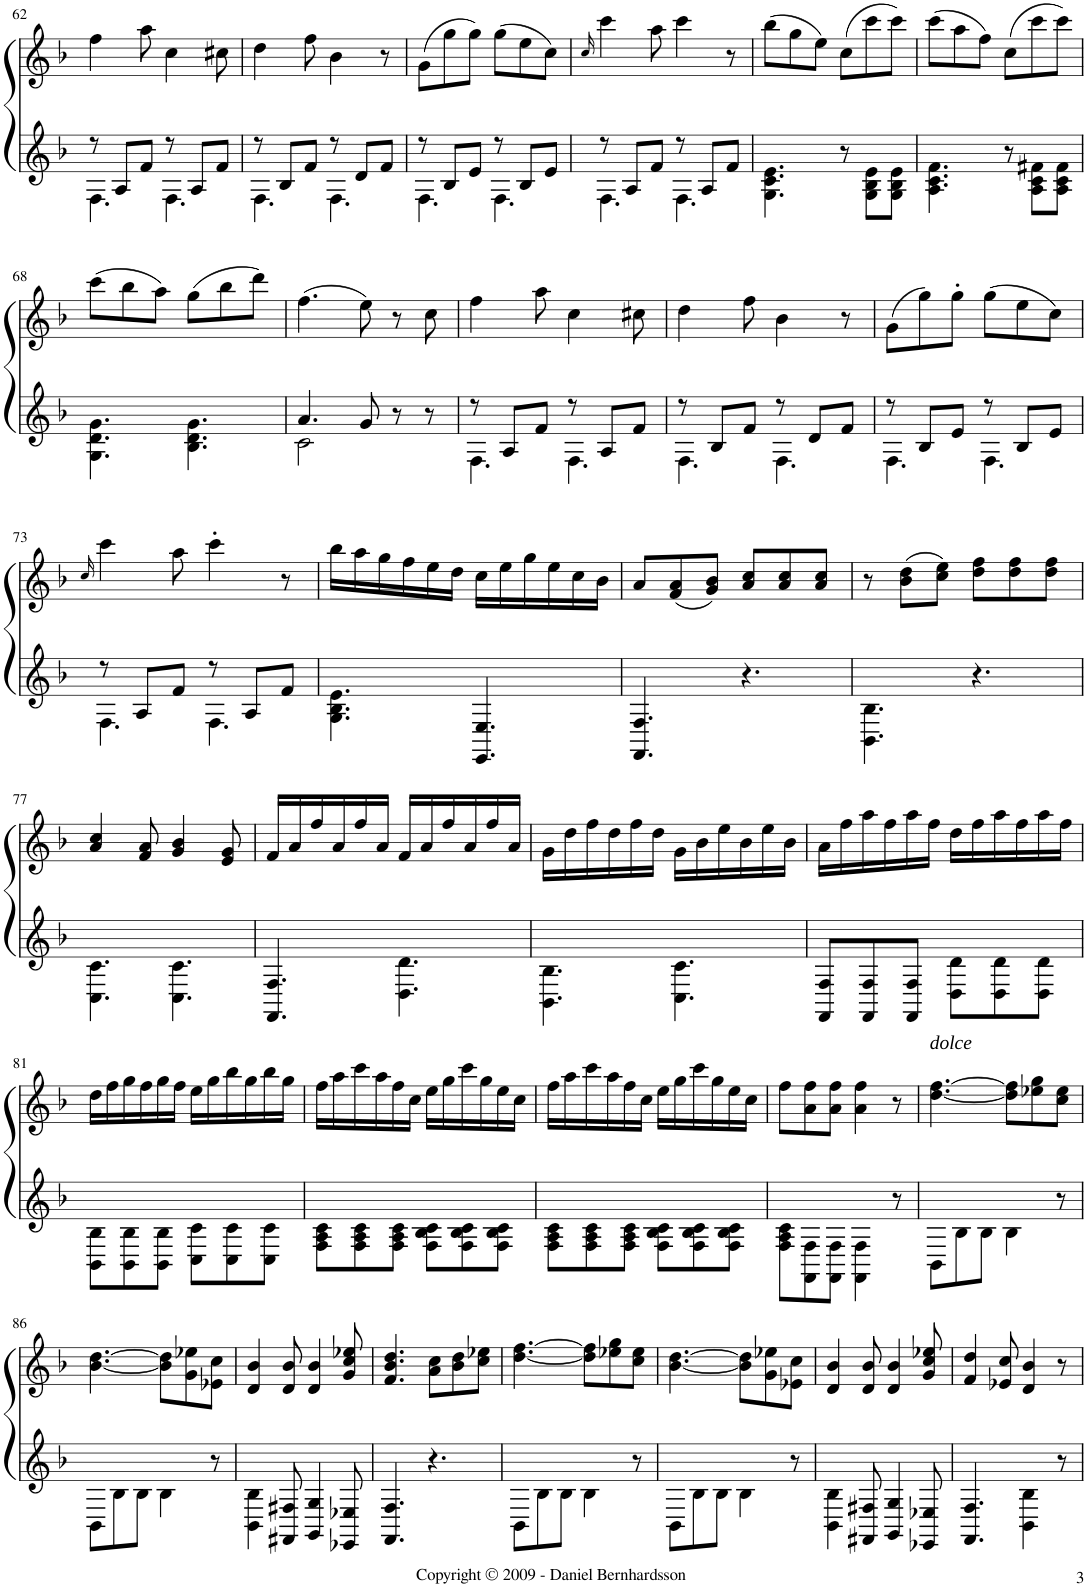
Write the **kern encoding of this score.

**kern	**kern
*part1	*part1
*staff2	*staff1
*I"Piano	*
*I'Pno.	*
!!LO:PB:g=z
*clefG2	*clefG2
*k[b-]	*k[b-]
*F:	*F:
*M6/8	*M6/8
=62	=62
*^	*
8r	4.F\	4ff\
8A/L	.	.
8f/J	.	8aa\
8r	4.F\	4cc\
8A/L	.	.
8f/J	.	8cc#X\
=63	=63	=63
8r	4.F\	4dd\
8B-/L	.	.
8f/J	.	8ff\
8r	4.F\	4b-\
8d/L	.	.
8f/J	.	8r
=64	=64	=64
8r	4.F\	(8g\L
8B-/L	.	8gg\
8e/J	.	8gg\J)
8r	4.F\	(8gg\L
8B-/L	.	8ee\
8e/J	.	8cc\J)
=65	=65	=65
.	.	16qcc/
8r	4.F\	4ccc\
8A/L	.	.
8f/J	.	8aa\
8r	4.F\	4ccc\
8A/L	.	.
8f/J	.	8r
*v	*v	*
=66	=66
4.G\ 4.c\ 4.e\	(8bb-\L
.	8gg\
.	8ee\J)
8r	(8cc\L
8G\ 8B-\ 8e\L	8ccc\
8G\ 8B-\ 8e\J	8ccc\J)
=67	=67
4.A\ 4.c\ 4.f\	(8ccc\L
.	8aa\
.	8ff\J)
8r	(8cc\L
8A\ 8c\ 8f#X\L	8ccc\
8A\ 8c\ 8f#\J	8ccc\J)
!!LO:LB:g=z
=68	=68
4.G\ 4.d\ 4.g\	(8ccc\L
.	8bb-\
.	8aa\J)
4.B-\ 4.d\ 4.g\	(8gg\L
.	8bb-\
.	8ddd\J)
=69	=69
*^	*
4.a/	2c\	(4.ff\
8g/	.	8ee\)
8r	8ryy	8r
8r	8ryy	8cc\
=70	=70	=70
8r	4.F\	4ff\
8A/L	.	.
8f/J	.	8aa\
8r	4.F\	4cc\
8A/L	.	.
8f/J	.	8cc#X\
=71	=71	=71
8r	4.F\	4dd\
8B-/L	.	.
8f/J	.	8ff\
8r	4.F\	4b-\
8d/L	.	.
8f/J	.	8r
=72	=72	=72
8r	4.F\	(8g\L
8B-/L	.	8gg\)
8e/J	.	8gg'\J
8r	4.F\	(8gg\L
8B-/L	.	8ee\
8e/J	.	8cc\J)
!!LO:LB:g=z
=73	=73	=73
.	.	16qcc/
8r	4.F\	4ccc\
8A/L	.	.
8f/J	.	8aa\
8r	4.F\	4ccc'\
8A/L	.	.
8f/J	.	8r
*v	*v	*
=74	=74
4.G\ 4.B-\ 4.e\	16bb-\LL
.	16aa\
.	16gg\
.	16ff\
.	16ee\
.	16dd\JJ
4.EE/ 4.E/	16cc\LL
.	16ee\
.	16gg\
.	16ee\
.	16cc\
.	16b-\JJ
=75	=75
4.FF/ 4.F/	8a/L
.	(8f/ 8a/
.	8g/ 8b-/J)
4.r	8a/ 8cc/L
.	8a/ 8cc/
.	8a/ 8cc/J
=76	=76
4.BB-\ 4.B-\	8r
.	(8b-\ 8dd\L
.	8cc\ 8ee\J)
4.r	8dd\ 8ff\L
.	8dd\ 8ff\
.	8dd\ 8ff\J
!!LO:LB:g=z
=77	=77
4.C\ 4.c\	4a/ 4cc/
.	8f/ 8a/
4.C\ 4.c\	4g/ 4b-/
.	8e/ 8g/
=78	=78
4.FF/ 4.F/	16f/LL
.	16a/
.	16ff/
.	16a/
.	16ff/
.	16a/JJ
4.D\ 4.d\	16f/LL
.	16a/
.	16ff/
.	16a/
.	16ff/
.	16a/JJ
=79	=79
4.BB-\ 4.B-\	16g\LL
.	16dd\
.	16ff\
.	16dd\
.	16ff\
.	16dd\JJ
4.C\ 4.c\	16g\LL
.	16b-\
.	16ee\
.	16b-\
.	16ee\
.	16b-\JJ
=80	=80
8FF/ 8F/L	16a\LL
.	16ff\
8FF/ 8F/	16aa\
.	16ff\
8FF/ 8F/J	16aa\
.	16ff\JJ
8D\ 8d\L	16dd\LL
.	16ff\
8D\ 8d\	16aa\
.	16ff\
8D\ 8d\J	16aa\
.	16ff\JJ
!!LO:LB:g=z
=81	=81
8BB-\ 8B-\L	16dd\LL
.	16ff\
8BB-\ 8B-\	16gg\
.	16ff\
8BB-\ 8B-\J	16gg\
.	16ff\JJ
8C\ 8c\L	16ee\LL
.	16gg\
8C\ 8c\	16bb-\
.	16gg\
8C\ 8c\J	16bb-\
.	16gg\JJ
=82	=82
8F\ 8A\ 8c\L	16ff\LL
.	16aa\
8F\ 8A\ 8c\	16ccc\
.	16aa\
8F\ 8A\ 8c\J	16ff\
.	16cc\JJ
8F\ 8B-\ 8c\L	16ee\LL
.	16gg\
8F\ 8B-\ 8c\	16ccc\
.	16gg\
8F\ 8B-\ 8c\J	16ee\
.	16cc\JJ
=83	=83
8F\ 8A\ 8c\L	16ff\LL
.	16aa\
8F\ 8A\ 8c\	16ccc\
.	16aa\
8F\ 8A\ 8c\J	16ff\
.	16cc\JJ
8F\ 8B-\ 8c\L	16ee\LL
.	16gg\
8F\ 8B-\ 8c\	16ccc\
.	16gg\
8F\ 8B-\ 8c\J	16ee\
.	16cc\JJ
=84	=84
8F\ 8A\ 8c\L	8ff\L
8FF\ 8F\	8a\ 8ff\
8FF\ 8F\J	8a\ 8ff\J
4FF\ 4F\	4a\ 4ff\
8r	8r
=85	=85
!	!LO:TX:a:i:t=dolce
8BB-\L	[4.dd\ [4.ff\
8B-\	.
8B-\J	.
4B-\	8dd\] 8ff\]L
.	8ee-X\ 8gg\
8r	8cc\ 8ee-\J
!!LO:LB:g=z
=86	=86
8BB-\L	[4.b-\ [4.dd\
8B-\	.
8B-\J	.
4B-\	8b-\] 8dd\]L
.	8g\ 8ee-X\
8r	8e-X\ 8cc\J
=87	=87
4BB-\ 4B-\	4d/ 4b-/
8FF#X/ 8F#X/	8d/ 8b-/
4GG/ 4G/	4d/ 4b-/
8EE-X/ 8E-X/	8g/ 8cc/ 8ee-X/
=88	=88
4.FF/ 4.F/	4.f/ 4.b-/ 4.dd/
4.r	8a\ 8cc\L
.	8b-\ 8dd\
.	8cc\ 8ee-X\J
=89	=89
8BB-\L	[4.dd\ [4.ff\
8B-\	.
8B-\J	.
4B-\	8dd\] 8ff\]L
.	8ee-X\ 8gg\
8r	8cc\ 8ee-\J
=90	=90
8BB-\L	[4.b-\ [4.dd\
8B-\	.
8B-\J	.
4B-\	8b-\] 8dd\]L
.	8g\ 8ee-X\
8r	8e-X\ 8cc\J
=91	=91
4BB-\ 4B-\	4d/ 4b-/
8FF#X/ 8F#X/	8d/ 8b-/
4GG/ 4G/	4d/ 4b-/
8EE-X/ 8E-X/	8g/ 8cc/ 8ee-X/
=92	=92
4.FF/ 4.F/	4f/ 4dd/
.	8e-X/ 8cc/
4BB-\ 4B-\	4d/ 4b-/
8r	8r
=	=
*-	*-
